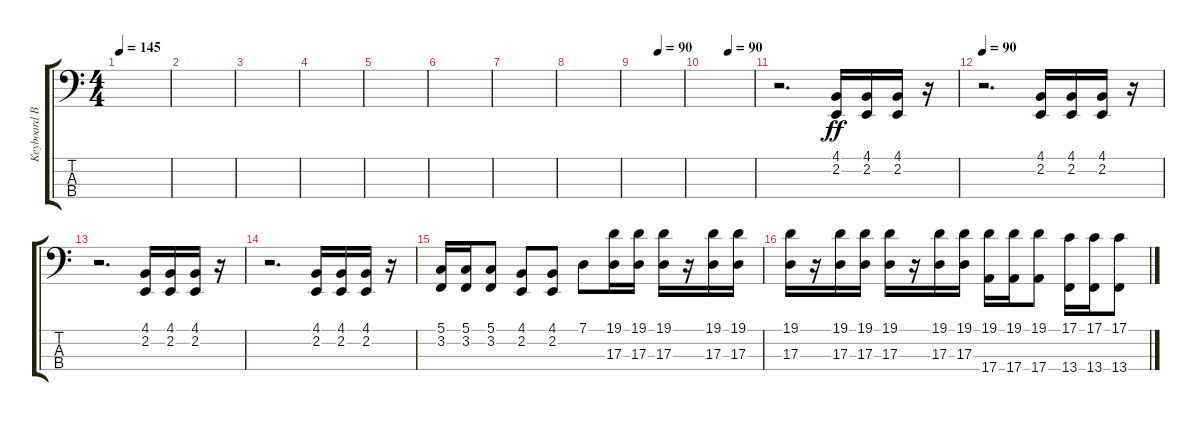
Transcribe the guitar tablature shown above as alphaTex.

\track ("Keyboard Bass" "Keyboard B") {instrument stringensemble1}
\staff {score tabs}
\tuning (G2 D2 A1 E1) {hide}
\ts (4 4)
\tempo 145
\clef f4
\ks c
|
|
|
|
|
|
|
|
\tempo (90 0.5)
|
\tempo (90 0.5)
|
r.2{d} (4.1 2.2).16{dy ff} (4.1 2.2).16 (4.1 2.2).16 r.16 |
\tempo 90
r.2{d} (4.1 2.2).16 (4.1 2.2).16 (4.1 2.2).16 r.16 |
r.2{d} (4.1 2.2).16 (4.1 2.2).16 (4.1 2.2).16 r.16 |
r.2{d} (4.1 2.2).16 (4.1 2.2).16 (4.1 2.2).16 r.16 |
(5.1 3.2).16 (5.1 3.2).16 (5.1 3.2).8 (4.1 2.2).8 (4.1 2.2).8 7.1.8 (19.1 17.3).16 (19.1 17.3).16 (19.1 17.3).16 r.16 (19.1 17.3).16 (19.1 17.3).16 |
(19.1 17.3).16 r.16 (19.1 17.3).16 (19.1 17.3).16 (19.1 17.3).16 r.16 (19.1 17.3).16 (19.1 17.3).16 (19.1 17.4).16 (19.1 17.4).16 (19.1 17.4).8 (17.1 13.4).16 (17.1 13.4).16 (17.1 13.4).8
